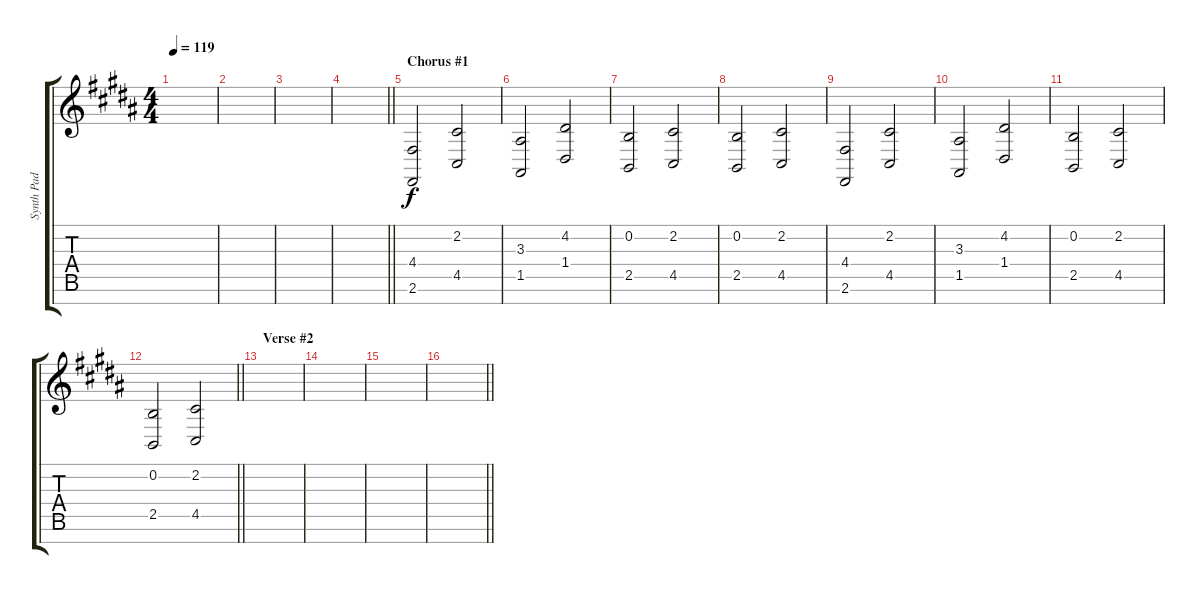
\track ("Synth Pad" "Synth Pad") {instrument pad2warm}
\staff {score tabs}
\tuning (E4 B3 G3 D3 A2 E2 B1) {hide}
\ts (4 4)
\tempo 119
\clef g2
\ks b
|
|
|
\barLineRight lightlight
|
\section ("" "Chorus #1")
(4.4 2.6).2 (2.2 4.5).2 |
(3.3 1.5).2 (4.2 1.4).2 |
(0.2 2.5).2 (2.2 4.5).2 |
(0.2 2.5).2 (2.2 4.5).2 |
(4.4 2.6).2 (2.2 4.5).2 |
(3.3 1.5).2 (4.2 1.4).2 |
(0.2 2.5).2 (2.2 4.5).2 |
\barLineRight lightlight
(0.2 2.5).2 (2.2 4.5).2 |
\section ("" "Verse #2")
|
|
|
\barLineRight lightlight
